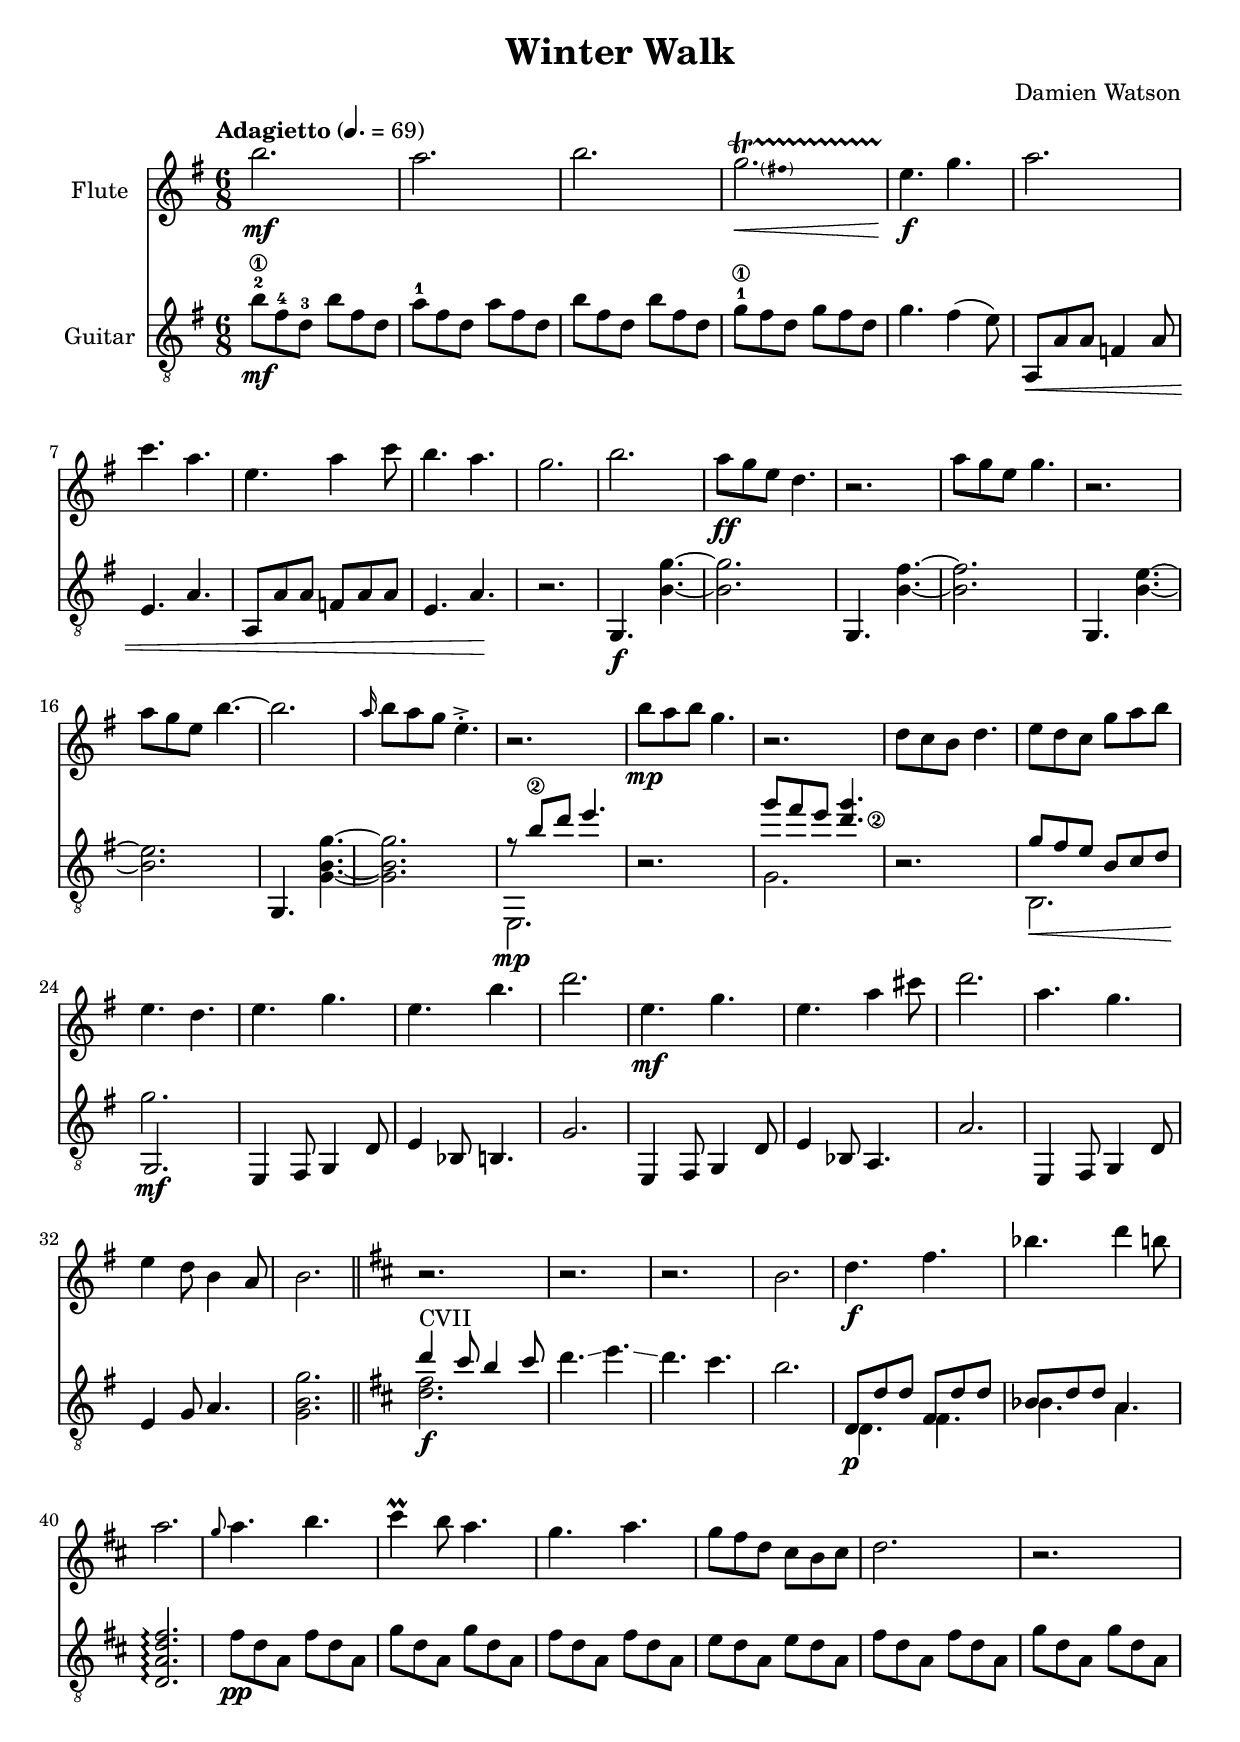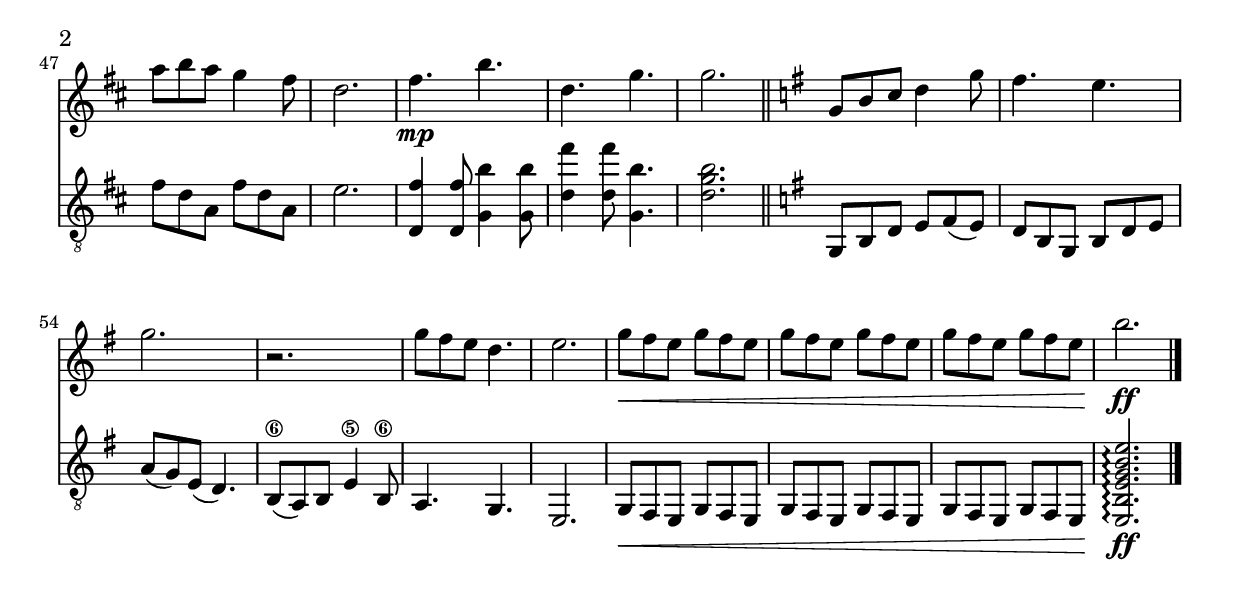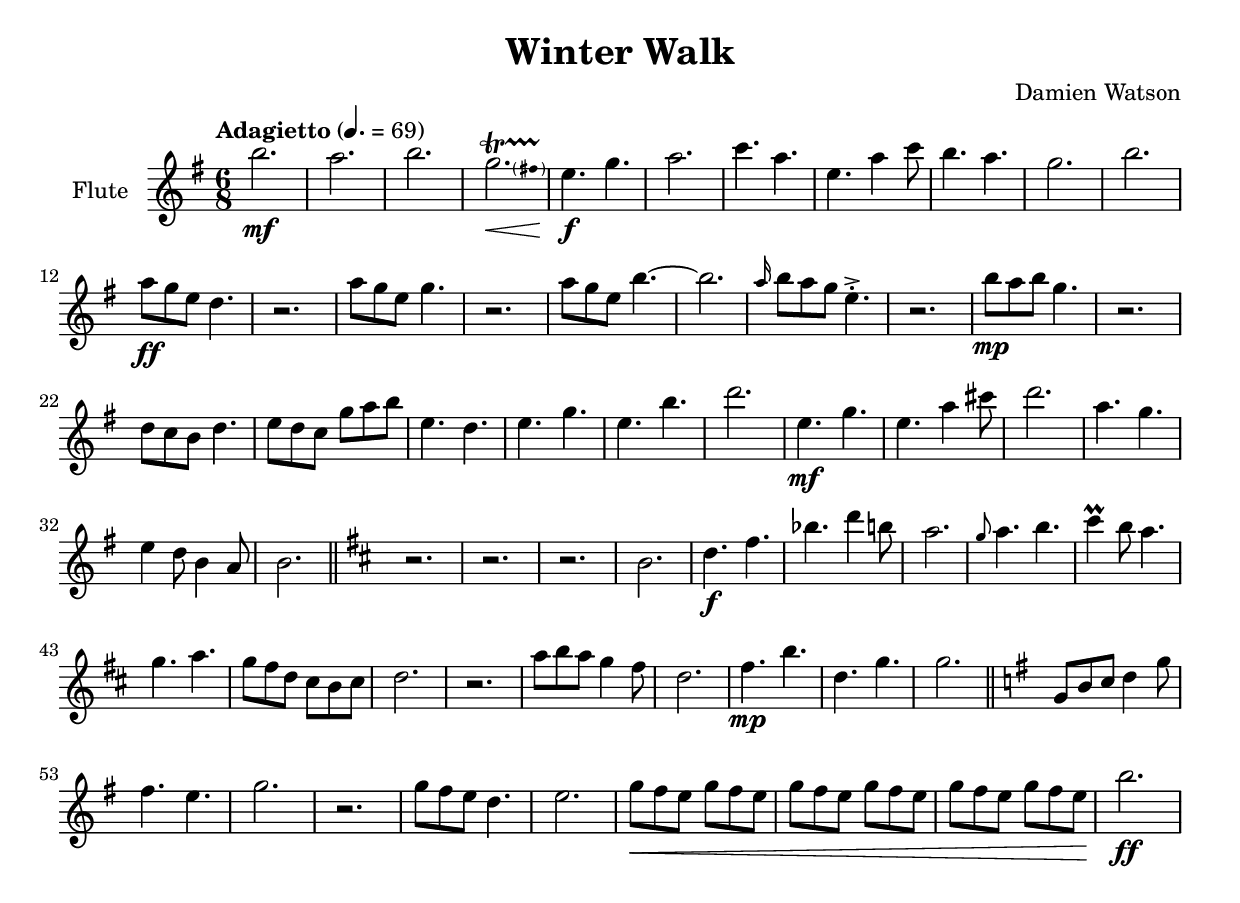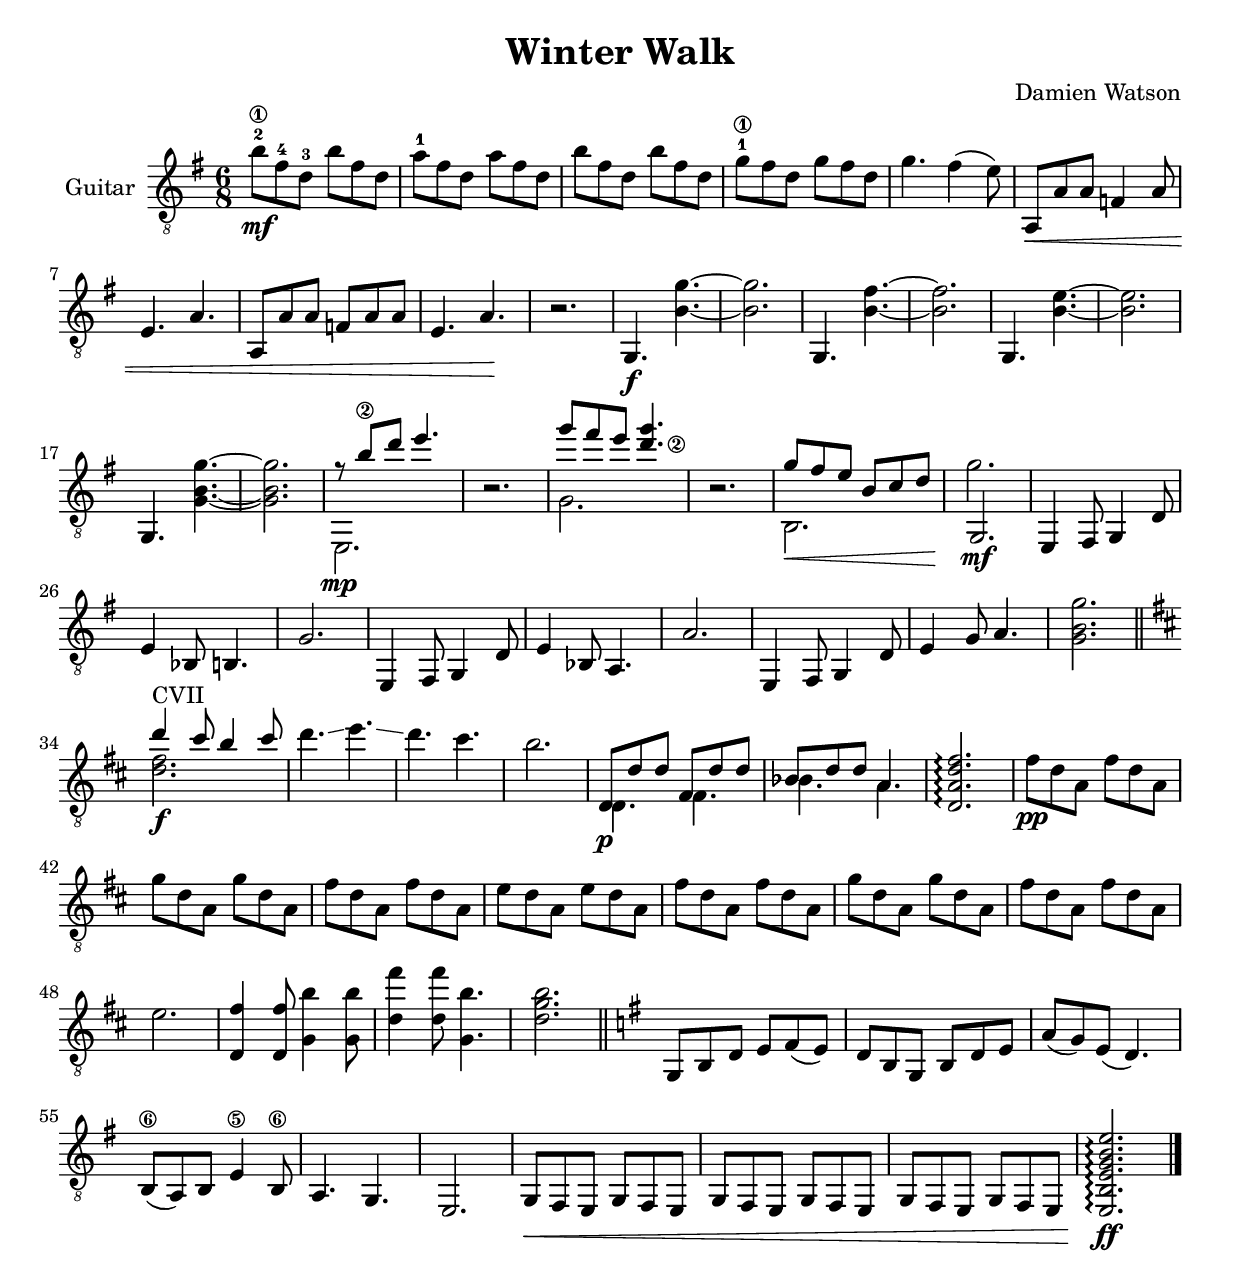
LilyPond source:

\version "2.24.4"

\header {
  title = "Winter Walk"
  composer = "Damien Watson"
}

flute = \fixed c'' {
      \key g \major
      \clef "treble"
      \time 6/8
      \tempo "Adagietto" 4. = 69
      b2.\mf |
      a |
      b |
      \pitchedTrill g\< \startTrillSpan fis | 
      e4.\!\f \stopTrillSpan g |
      a2. |
      c'4. a |
      e a4 c'8 |
      b4. a |
      g2. |
      b |
      a8\ff g e d4. |
      r2. |
      a8 g e g4. |
      r2. |
      a8 g e b4.~ |
      b2. |
      \grace a16 b8 a g e4.-.-> |
      r2. |
      b8\mp a8 b8 g4. |
      r2. |
      d8 c b, d4. |
      e8 d c g a b |
      e4. d |
      e4. g |
      e b |
      d'2. |
      e4.\mf g |
      e a4 cis'8 |
      d'2. |
      a4. g |
      e4 d8 b,4 a,8 |
      b,2. \bar "||"
      \key d \major
      r2. |
      r |
      r |
      b, |
      d4.\f fis |
      bes d'4 b8 |
      a2. |
      \grace g8 a4. b |
      cis'4^\prall b8 a4. |
      g a |
      g8 fis d cis b, cis |
      d2. |
      r |
      a8 b a g4 fis8 |
      d2. |
      fis4.\mp b |
      d g |
      g2. \bar "||" \key g \major
      g,8 b, c d4 g8 |
      fis4. e |
      g2. |
      r |
      g8 fis e d4. |
      e2. |
      g8\< fis e g fis e |
      g8 fis e g fis e |
      g8 fis e g fis e |
      b2.\!\ff |
    }

guitar = \fixed c' {
      \key g \major
      \clef "treble_8"
      \time 6/8
      b8-2\1\mf fis-4 d-3 b fis d |
      a-1 fis d a fis d |
      b8 fis d b fis d |
      g-1\1 fis d g fis d |
      g4. fis4 (e8) |
      a,,\< a, a, f,4 a,8 |
      e,4. a, |
      a,,8 a, a, f, a, a, |
      e,4. a,\! |
      r2. |
      g,,4.\f <b, g>~ |
      <b, g>2. |
      g,,4. <b, fis>~ |
      <b, fis>2. |
      g,,4. <b, e>~ |
      <b, e>2. |
      g,,4. <g, b, g>~ |
      <g, b, g>2. |
      <<{r8\mp b\2 d' e'4.} \\ {e,,2.}>>|
      r2. |
      << \set stringNumberOrientations = #'(right) {g'8 fis' e' << g'4. d'\2 >>} \\ {g,2.}>> |
      r2. |
      <<{g8\< fis e b, c d} \\ b,,2.>> |
      <<g,,2.\!\mf \\ g2.>> |
      e,,4 fis,,8 g,,4 d,8 |
      e,4 bes,,8 b,,4. |
      g,2. |
      e,,4 fis,,8 g,,4 d,8 |
      e,4 bes,,8 a,,4. |
      a,2. |
      e,,4 fis,,8 g,,4 d,8 |
      e,4 g,8 a,4. |
      <g, b, g>2. \bar "||"
      \key d \major
      << {d'4^"CVII"\f cis'8 b4 cis'8} \\ <d fis>2. >> |
      d'4.\glissando e'\glissando |
      d' cis' |
      b2. |
      << {d,8\p d d fis, d d} \\ {d,4. fis,} >> |
      << {bes,8 d d a,4.} \\ {bes,4. a,} >> |
      <d, a, d fis>2.\arpeggio |
      fis8\pp d a, fis d a, |
      g d a, g d a, |
      fis d a, fis d a, |
      e d a, e d a, |
      fis d a, fis d a, |
      g d a, g d a, |
      fis d a, fis d a, |
      e2. |
      <d, fis>4 q8 <g, b>4 q8 |
      <d fis'>4 q8 <g, b>4. |
      <d g b>2. \bar "||" \key g \major
      g,,8 b,, d, e, fis, (e,) |
      d, b,, g,, b,, d, e, |
      a, (g,) e, (d,4.) |
      b,,8\6 (a,,) b,, e,4\5 b,,8\6 |
      a,,4. g,, |
      e,,2. |
      g,,8\< fis,, e,, g,, fis,, e,, |
      g,,8 fis,, e,, g,, fis,, e,, |
      g,,8 fis,, e,, g,, fis,, e,, |
      <e,, b,, e, g, b, e>2.\!\ff\arpeggio |
      \bar "|." 
    }

\score{
  <<
    \new Staff \with { instrumentName = "Flute" midiInstrument = "flute" } \flute
    \new Staff \with { instrumentName = "Guitar" midiInstrument = "acoustic guitar (nylon)" } \guitar
  >>
  \midi{}
}

\book{
  \score{
    <<
      \new Staff \with { instrumentName = "Flute" midiInstrument = "flute" } \flute
      \new Staff \with { instrumentName = "Guitar" midiInstrument = "acoustic guitar (nylon)" } \guitar
    >>
  }
  \paper {}
}

\book{
  \bookOutputSuffix "Flute"
  \score{
    \new Staff \with { instrumentName = "Flute" midiInstrument = "flute" } \flute
  }
  \paper {}
}

\book{
  \bookOutputSuffix "Guitar"
  \score{
    \new Staff \with { instrumentName = "Guitar" midiInstrument = "acoustic guitar (nylon)" } \guitar
  }
  \paper {}
}
